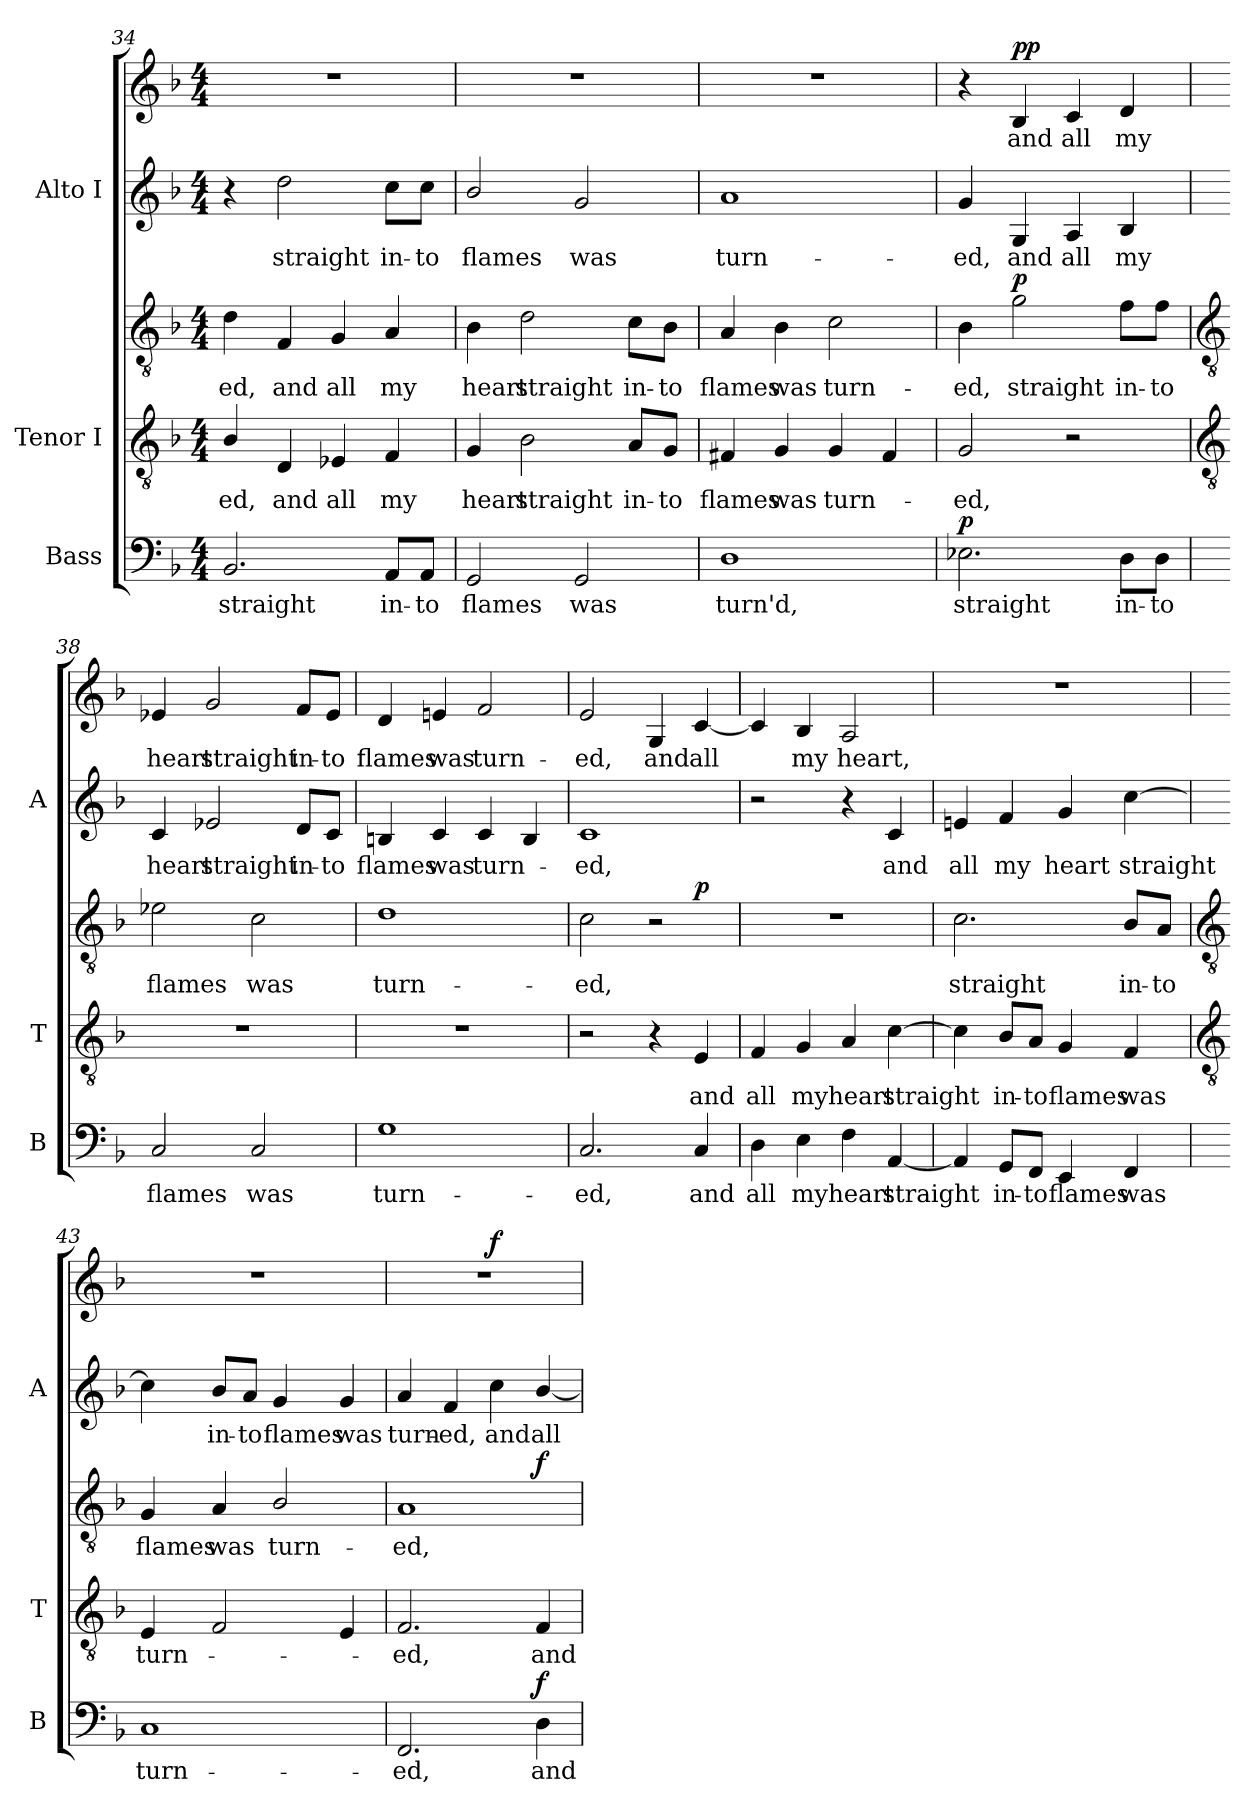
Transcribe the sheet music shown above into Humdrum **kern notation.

**kern	**text	**dynam	**kern	**text	**kern	**text	**dynam	**kern	**text	**kern	**text	**dynam
*part3	*part3	*part3	*part2	*part2	*part2	*part2	*part2	*part1	*part1	*part1	*part1	*part1
*staff5	*staff5	*staff5	*staff4	*staff4	*staff3	*staff3	*staff3/4	*staff2	*staff2	*staff1	*staff1	*staff1/2
*I"Bass	*	*	*I"Tenor I	*	*	*	*	*I"Alto I	*	*	*	*
*I'B	*	*	*I'T	*	*	*	*	*I'A	*	*	*	*
!!LO:LB:g=z
*clefF4	*	*	*clefGv2	*	*clefGv2	*	*	*clefG2	*	*clefG2	*	*
*k[b-]	*	*	*k[b-]	*	*k[b-]	*	*	*k[b-]	*	*k[b-]	*	*
*F:	*	*	*F:	*	*F:	*	*	*F:	*	*F:	*	*
*M4/4	*	*	*M4/4	*	*M4/4	*	*	*M4/4	*	*M4/4	*	*
=34	=34	=34	=34	=34	=34	=34	=34	=34	=34	=34	=34	=34
!	!LO:LY:b	!	!	!LO:LY:b	!	!LO:LY:b	!	!	!	!	!	!
2.BB-/	straight	.	4B-/	ed,	4d	ed,	.	4r	.	1r	.	.
!	!	!	!	!LO:LY:b	!	!LO:LY:b	!	!	!LO:LY:b	!	!	!
.	.	.	4D	and	4F	and	.	2dd	straight	.	.	.
!	!	!	!	!LO:LY:b	!	!LO:LY:b	!	!	!	!	!	!
.	.	.	4E-X	all	4G	all	.	.	.	.	.	.
!	!LO:LY:b	!	!	!LO:LY:b	!	!LO:LY:b	!	!	!LO:LY:b	!	!	!
8AA/L	in-	.	4F	my	4A	my	.	8cc\L	in-	.	.	.
!	!LO:LY:b	!	!	!	!	!	!	!	!LO:LY:b	!	!	!
8AA/J	-to	.	.	.	.	.	.	8cc\J	-to	.	.	.
=35	=35	=35	=35	=35	=35	=35	=35	=35	=35	=35	=35	=35
!	!LO:LY:b	!	!	!LO:LY:b	!	!LO:LY:b	!	!	!LO:LY:b	!	!	!
2GG	flames	.	4G	heart	4B-	heart	.	2b-/	flames	1r	.	.
!	!	!	!	!LO:LY:b	!	!LO:LY:b	!	!	!	!	!	!
.	.	.	2B-	straight	2d	straight	.	.	.	.	.	.
!	!LO:LY:b	!	!	!	!	!	!	!	!LO:LY:b	!	!	!
2GG	was	.	.	.	.	.	.	2g	was	.	.	.
!	!	!	!	!LO:LY:b	!	!LO:LY:b	!	!	!	!	!	!
.	.	.	8A/L	in-	8c\L	in-	.	.	.	.	.	.
!	!	!	!	!LO:LY:b	!	!LO:LY:b	!	!	!	!	!	!
.	.	.	8G/J	-to	8B-\J	-to	.	.	.	.	.	.
=36	=36	=36	=36	=36	=36	=36	=36	=36	=36	=36	=36	=36
!	!LO:LY:b	!	!	!LO:LY:b	!	!LO:LY:b	!	!	!LO:LY:b	!	!	!
1D	turn'd,	.	4F#X	-flames	4A	flames	.	1a	turn-	1r	.	.
!	!	!	!	!LO:LY:b	!	!LO:LY:b	!	!	!	!	!	!
.	.	.	4G	was	4B-	was	.	.	.	.	.	.
!	!	!	!	!LO:LY:b	!	!LO:LY:b	!	!	!	!	!	!
.	.	.	4G	turn-	2c	turn-	.	.	.	.	.	.
.	.	.	4F#	.	.	.	.	.	.	.	.	.
=37	=37	=37	=37	=37	=37	=37	=37	=37	=37	=37	=37	=37
!	!LO:LY:b	!LO:DY:b	!	!LO:LY:b	!	!LO:LY:b	!	!	!LO:LY:b	!	!	!
2.E-X	straight	p	2G	ed,	4B-	ed,	.	4g/	ed,	4r	.	.
!	!	!	!	!	!	!LO:LY:b	!LO:DY:b	!	!LO:LY:b	!	!LO:LY:b	!LO:DY:b=2
!	!	!	!	!	!	!	!	!	!	!	!	!LO:DY:n=1:b
.	.	.	.	.	2g	straight	p	4G	and	4B-	-and	p p
!	!	!	!	!	!	!	!	!	!LO:LY:b	!	!LO:LY:b	!
.	.	.	2r	.	.	.	.	4A	all	4c	all	.
!	!LO:LY:b	!	!	!	!	!LO:LY:b	!	!	!LO:LY:b	!	!LO:LY:b	!
8D\L	in-	.	.	.	8f\L	in-	.	4B-	my	4d	my	.
!	!LO:LY:b	!	!	!	!	!LO:LY:b	!	!	!	!	!	!
8D\J	-to	.	.	.	8f\J	-to	.	.	.	.	.	.
!!LO:LB:g=z
=38	=38	=38	=38	=38	=38	=38	=38	=38	=38	=38	=38	=38
*	*	*	*clefGv2	*	*clefGv2	*	*	*	*	*	*	*
!	!LO:LY:b	!	!	!	!	!LO:LY:b	!	!	!LO:LY:b	!	!LO:LY:b	!
2C	flames	.	1r	.	2e-X	flames	.	4c	heart	4e-X	heart	.
!	!	!	!	!	!	!	!	!	!LO:LY:b	!	!LO:LY:b	!
.	.	.	.	.	.	.	.	2e-X	straight	2g/	straight	.
!	!LO:LY:b	!	!	!	!	!LO:LY:b	!	!	!	!	!	!
2C	was	.	.	.	2c	was	.	.	.	.	.	.
!	!	!	!	!	!	!	!	!	!LO:LY:b	!	!LO:LY:b	!
.	.	.	.	.	.	.	.	8d/L	in-	8f/L	in-	.
!	!	!	!	!	!	!	!	!	!LO:LY:b	!	!LO:LY:b	!
.	.	.	.	.	.	.	.	8c/J	-to	8e-/J	-to	.
=39	=39	=39	=39	=39	=39	=39	=39	=39	=39	=39	=39	=39
!	!LO:LY:b	!	!	!	!	!LO:LY:b	!	!	!LO:LY:b	!	!LO:LY:b	!
1G	turn-	.	1r	.	1d	turn-	.	4Bn	-flames	4d	flames	.
!	!	!	!	!	!	!	!	!	!LO:LY:b	!	!LO:LY:b	!
.	.	.	.	.	.	.	.	4c	was	4en	was	.
!	!	!	!	!	!	!	!	!	!LO:LY:b	!	!LO:LY:b	!
.	.	.	.	.	.	.	.	4c	turn-	2f/	turn-	.
.	.	.	.	.	.	.	.	4B	.	.	.	.
=40	=40	=40	=40	=40	=40	=40	=40	=40	=40	=40	=40	=40
!	!LO:LY:b	!	!	!	!	!LO:LY:b	!	!	!LO:LY:b	!	!LO:LY:b	!
2.C	-ed,	.	2r	.	2c	-ed,	.	1c	ed,	2e	ed,	.
!	!	!	!	!	!	!	!	!	!	!	!LO:LY:b	!
.	.	.	4r	.	2r	.	.	.	.	4G	and	.
!	!LO:LY:b	!	!	!LO:LY:b	!	!	!LO:DY:b=2	!	!	!	!LO:LY:b	!
4C	and	.	4E	and	.	.	p	.	.	[4c	all	.
=41	=41	=41	=41	=41	=41	=41	=41	=41	=41	=41	=41	=41
!	!LO:LY:b	!	!	!LO:LY:b	!	!	!	!	!	!	!	!
4D	all	.	4F	all	1r	.	.	2r	.	4c]	.	.
!	!LO:LY:b	!	!	!LO:LY:b	!	!	!	!	!	!	!LO:LY:b	!
4E	my	.	4G	my	.	.	.	.	.	4B-	my	.
!	!LO:LY:b	!	!	!LO:LY:b	!	!	!	!	!	!	!LO:LY:b	!
4F	heart	.	4A	heart	.	.	.	4r	.	2A	heart,	.
!	!LO:LY:b	!	!	!LO:LY:b	!	!	!	!	!LO:LY:b	!	!	!
[4AA/	straight	.	[4c	straight	.	.	.	4c	and	.	.	.
=42	=42	=42	=42	=42	=42	=42	=42	=42	=42	=42	=42	=42
!	!	!	!	!	!	!LO:LY:b	!	!	!LO:LY:b	!	!	!
4AA/]	.	.	4c]	.	2.c	straight	.	4en	all	1r	.	.
!	!LO:LY:b	!	!	!LO:LY:b	!	!	!	!	!LO:LY:b	!	!	!
8GG/L	in-	.	8B-/L	in-	.	.	.	4f	my	.	.	.
!	!LO:LY:b	!	!	!LO:LY:b	!	!	!	!	!	!	!	!
8FF/J	-to	.	8A/J	-to	.	.	.	.	.	.	.	.
!	!LO:LY:b	!	!	!LO:LY:b	!	!	!	!	!LO:LY:b	!	!	!
4EE	flames	.	4G	flames	.	.	.	4g	heart	.	.	.
!	!LO:LY:b	!	!	!LO:LY:b	!	!LO:LY:b	!	!	!LO:LY:b	!	!	!
4FF	was	.	4F	was	8B-/L	in-	.	[4cc	straight	.	.	.
!	!	!	!	!	!	!LO:LY:b	!	!	!	!	!	!
.	.	.	.	.	8A/J	-to	.	.	.	.	.	.
!!LO:LB:g=z
=43	=43	=43	=43	=43	=43	=43	=43	=43	=43	=43	=43	=43
*	*	*	*clefGv2	*	*clefGv2	*	*	*	*	*	*	*
!	!LO:LY:b	!	!	!LO:LY:b	!	!LO:LY:b	!	!	!	!	!	!
1C	turn-	.	4E	-turn-	4G	flames	.	4cc]	.	1r	.	.
!	!	!	!	!	!	!LO:LY:b	!	!	!LO:LY:b	!	!	!
.	.	.	2F/	.	4A	was	.	8b-/L	in-	.	.	.
!	!	!	!	!	!	!	!	!	!LO:LY:b	!	!	!
.	.	.	.	.	.	.	.	8a/J	-to	.	.	.
!	!	!	!	!	!	!LO:LY:b	!	!	!LO:LY:b	!	!	!
.	.	.	.	.	2B-/	turn-	.	4g	flames	.	.	.
!	!	!	!	!	!	!	!	!	!LO:LY:b	!	!	!
.	.	.	4E	.	.	.	.	4g	was	.	.	.
=44	=44	=44	=44	=44	=44	=44	=44	=44	=44	=44	=44	=44
!	!LO:LY:b	!	!	!LO:LY:b	!	!LO:LY:b	!	!	!LO:LY:b	!	!	!
2.FF	-ed,	.	2.F	ed,	1A	ed,	.	4a	turn-	1r	.	.
!	!	!	!	!	!	!	!	!	!LO:LY:b	!	!	!
.	.	.	.	.	.	.	.	4f	-ed,	.	.	.
!	!	!	!	!	!	!	!	!	!LO:LY:b	!	!	!LO:DY:b=2
.	.	.	.	.	.	.	.	4cc	and	.	.	f
!	!LO:LY:b	!LO:DY:b	!	!LO:LY:b	!	!	!LO:DY:b=2	!	!LO:LY:b	!	!	!
4D	and	f	4F	and	.	.	f	[4b-/	all	.	.	.
=	=	=	=	=	=	=	=	=	=	=	=	=
*-	*-	*-	*-	*-	*-	*-	*-	*-	*-	*-	*-	*-
